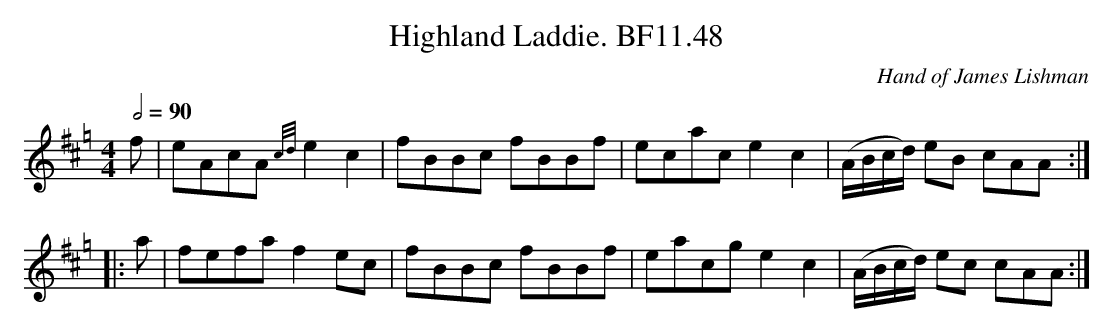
X:1
T:Highland Laddie. BF11.48
M:4/4
Q:1/2=90
C:Hand of James Lishman
K:Hp
f|eAcA {cd}e2c2|fBBc fBBf|ecace2c2|(A/B/c/d/) eB cAA:|
|:a|fefaf2ec|fBBc fBBf|eacge2c2|(A/B/c/d/) ec cAA:|
